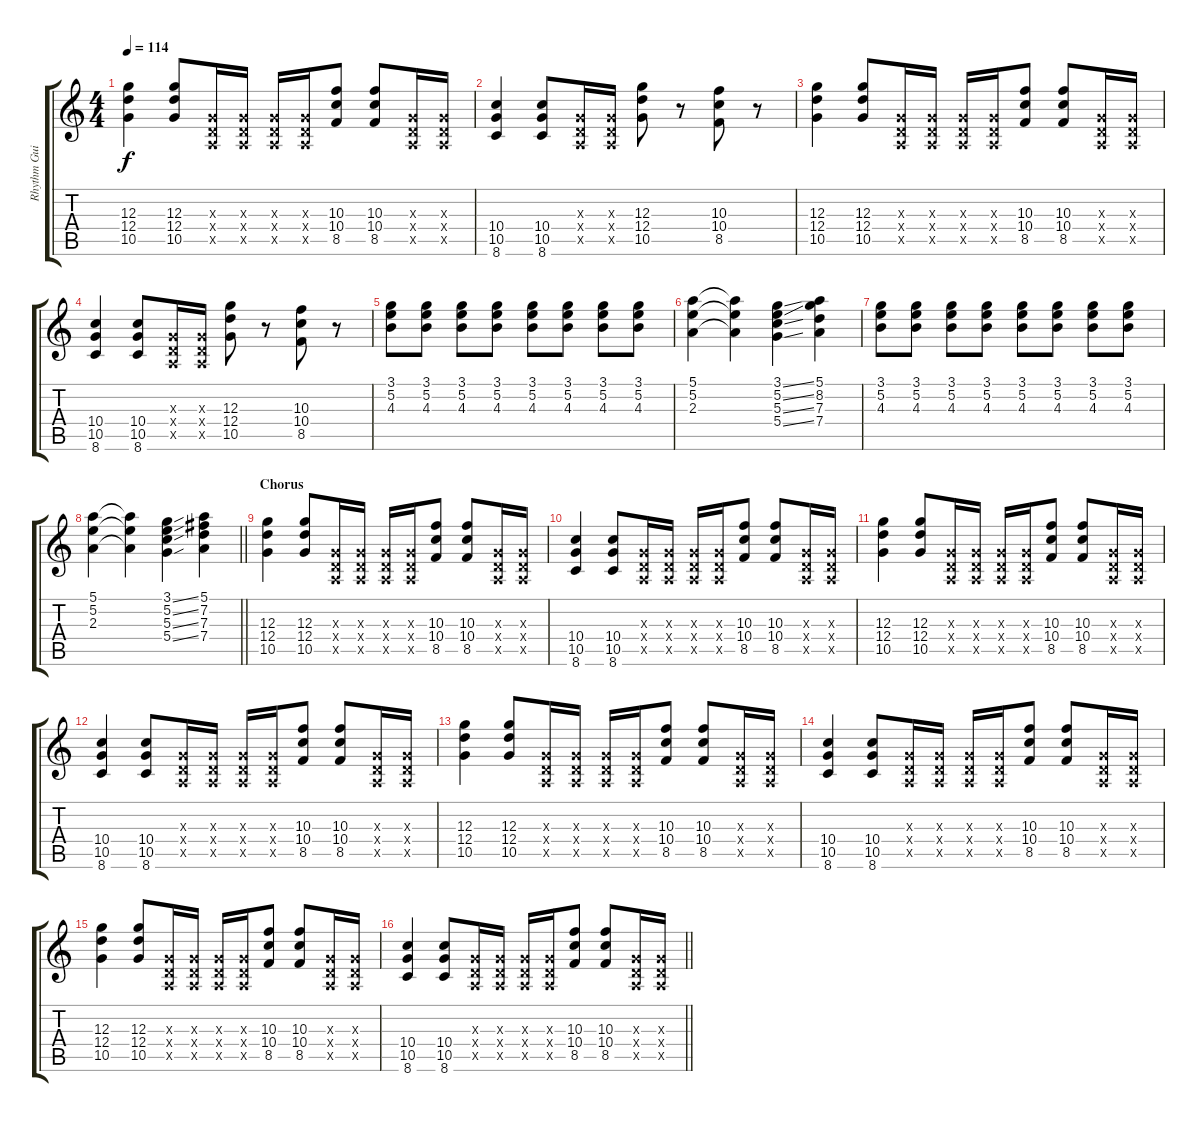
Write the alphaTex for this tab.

\track ("Rhythm Guitar" "Rhythm Gui") {instrument overdrivenguitar}
\staff {score tabs}
\tuning (E4 B3 G3 D3 A2 E2) {hide}
\ts (4 4)
\tempo 114
\clef g2
\ks c
(12.3 12.4 10.5).4{dy f} (12.3 12.4 10.5).8 (0.3{x} 0.4{x} 0.5{x}).16 (0.3{x} 0.4{x} 0.5{x}).16 (0.3{x} 0.4{x} 0.5{x}).16 (0.3{x} 0.4{x} 0.5{x}).16 (10.3 10.4 8.5).8 (10.3 10.4 8.5).8 (0.3{x} 0.4{x} 0.5{x}).16 (0.3{x} 0.4{x} 0.5{x}).16 |
(10.4 10.5 8.6).4 (10.4 10.5 8.6).8 (0.3{x} 0.4{x} 0.5{x}).16 (0.3{x} 0.4{x} 0.5{x}).16 (12.3 12.4 10.5).8 r.8 (10.3 10.4 8.5).8 r.8 |
(12.3 12.4 10.5).4 (12.3 12.4 10.5).8 (0.3{x} 0.4{x} 0.5{x}).16 (0.3{x} 0.4{x} 0.5{x}).16 (0.3{x} 0.4{x} 0.5{x}).16 (0.3{x} 0.4{x} 0.5{x}).16 (10.3 10.4 8.5).8 (10.3 10.4 8.5).8 (0.3{x} 0.4{x} 0.5{x}).16 (0.3{x} 0.4{x} 0.5{x}).16 |
(10.4 10.5 8.6).4 (10.4 10.5 8.6).8 (0.3{x} 0.4{x} 0.5{x}).16 (0.3{x} 0.4{x} 0.5{x}).16 (12.3 12.4 10.5).8 r.8 (10.3 10.4 8.5).8 r.8 |
(3.1 5.2 4.3).8 (3.1 5.2 4.3).8 (3.1 5.2 4.3).8 (3.1 5.2 4.3).8 (3.1 5.2 4.3).8 (3.1 5.2 4.3).8 (3.1 5.2 4.3).8 (3.1 5.2 4.3).8 |
(5.1 5.2 2.3).4 (5.1{t} 5.2{t} 2.3{t}).4 (3.1{ss} 5.2{ss} 5.3{ss} 5.4{ss}).4 (5.1 8.2 7.3 7.4).4 |
(3.1 5.2 4.3).8 (3.1 5.2 4.3).8 (3.1 5.2 4.3).8 (3.1 5.2 4.3).8 (3.1 5.2 4.3).8 (3.1 5.2 4.3).8 (3.1 5.2 4.3).8 (3.1 5.2 4.3).8 |
\barLineRight lightlight
(5.1 5.2 2.3).4 (5.1{t} 5.2{t} 2.3{t}).4 (3.1{ss} 5.2{ss} 5.3{ss} 5.4{ss}).4 (5.1 7.2 7.3 7.4).4 |
\section ("" "Chorus")
(12.3 12.4 10.5).4 (12.3 12.4 10.5).8 (0.3{x} 0.4{x} 0.5{x}).16 (0.3{x} 0.4{x} 0.5{x}).16 (0.3{x} 0.4{x} 0.5{x}).16 (0.3{x} 0.4{x} 0.5{x}).16 (10.3 10.4 8.5).8 (10.3 10.4 8.5).8 (0.3{x} 0.4{x} 0.5{x}).16 (0.3{x} 0.4{x} 0.5{x}).16 |
(10.4 10.5 8.6).4 (10.4 10.5 8.6).8 (0.3{x} 0.4{x} 0.5{x}).16 (0.3{x} 0.4{x} 0.5{x}).16 (0.3{x} 0.4{x} 0.5{x}).16 (0.3{x} 0.4{x} 0.5{x}).16 (10.3 10.4 8.5).8 (10.3 10.4 8.5).8 (0.3{x} 0.4{x} 0.5{x}).16 (0.3{x} 0.4{x} 0.5{x}).16 |
(12.3 12.4 10.5).4 (12.3 12.4 10.5).8 (0.3{x} 0.4{x} 0.5{x}).16 (0.3{x} 0.4{x} 0.5{x}).16 (0.3{x} 0.4{x} 0.5{x}).16 (0.3{x} 0.4{x} 0.5{x}).16 (10.3 10.4 8.5).8 (10.3 10.4 8.5).8 (0.3{x} 0.4{x} 0.5{x}).16 (0.3{x} 0.4{x} 0.5{x}).16 |
(10.4 10.5 8.6).4 (10.4 10.5 8.6).8 (0.3{x} 0.4{x} 0.5{x}).16 (0.3{x} 0.4{x} 0.5{x}).16 (0.3{x} 0.4{x} 0.5{x}).16 (0.3{x} 0.4{x} 0.5{x}).16 (10.3 10.4 8.5).8 (10.3 10.4 8.5).8 (0.3{x} 0.4{x} 0.5{x}).16 (0.3{x} 0.4{x} 0.5{x}).16 |
(12.3 12.4 10.5).4 (12.3 12.4 10.5).8 (0.3{x} 0.4{x} 0.5{x}).16 (0.3{x} 0.4{x} 0.5{x}).16 (0.3{x} 0.4{x} 0.5{x}).16 (0.3{x} 0.4{x} 0.5{x}).16 (10.3 10.4 8.5).8 (10.3 10.4 8.5).8 (0.3{x} 0.4{x} 0.5{x}).16 (0.3{x} 0.4{x} 0.5{x}).16 |
(10.4 10.5 8.6).4 (10.4 10.5 8.6).8 (0.3{x} 0.4{x} 0.5{x}).16 (0.3{x} 0.4{x} 0.5{x}).16 (0.3{x} 0.4{x} 0.5{x}).16 (0.3{x} 0.4{x} 0.5{x}).16 (10.3 10.4 8.5).8 (10.3 10.4 8.5).8 (0.3{x} 0.4{x} 0.5{x}).16 (0.3{x} 0.4{x} 0.5{x}).16 |
(12.3 12.4 10.5).4 (12.3 12.4 10.5).8 (0.3{x} 0.4{x} 0.5{x}).16 (0.3{x} 0.4{x} 0.5{x}).16 (0.3{x} 0.4{x} 0.5{x}).16 (0.3{x} 0.4{x} 0.5{x}).16 (10.3 10.4 8.5).8 (10.3 10.4 8.5).8 (0.3{x} 0.4{x} 0.5{x}).16 (0.3{x} 0.4{x} 0.5{x}).16 |
\barLineRight lightlight
(10.4 10.5 8.6).4 (10.4 10.5 8.6).8 (0.3{x} 0.4{x} 0.5{x}).16 (0.3{x} 0.4{x} 0.5{x}).16 (0.3{x} 0.4{x} 0.5{x}).16 (0.3{x} 0.4{x} 0.5{x}).16 (10.3 10.4 8.5).8 (10.3 10.4 8.5).8 (0.3{x} 0.4{x} 0.5{x}).16 (0.3{x} 0.4{x} 0.5{x}).16
